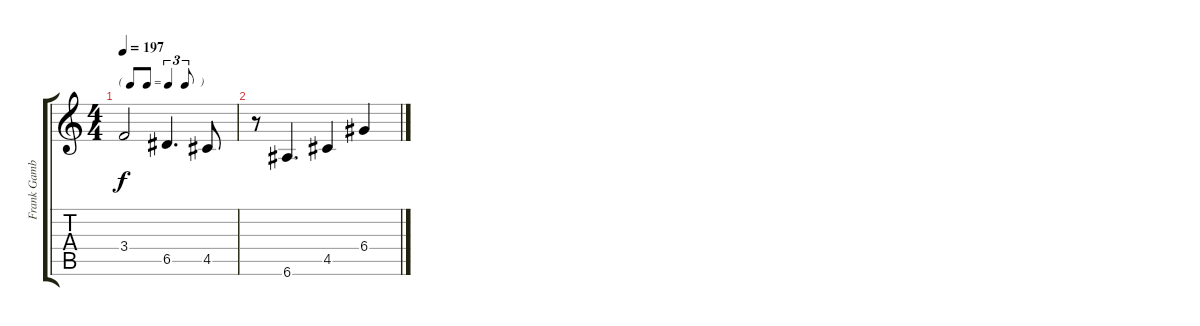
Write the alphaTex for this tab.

\track ("Frank Gambale Rythm" "Frank Gamb") {instrument overdrivenguitar}
\staff {score tabs}
\tuning (E4 B3 G3 D3 A2 E2) {hide}
\ts (4 4)
\tf triplet8th
\tempo 197
\clef g2
\ks c
3.4.2{dy f} 6.5.4{d} 4.5.8 |
r.8 6.6.4{d} 4.5.4 6.4.4
